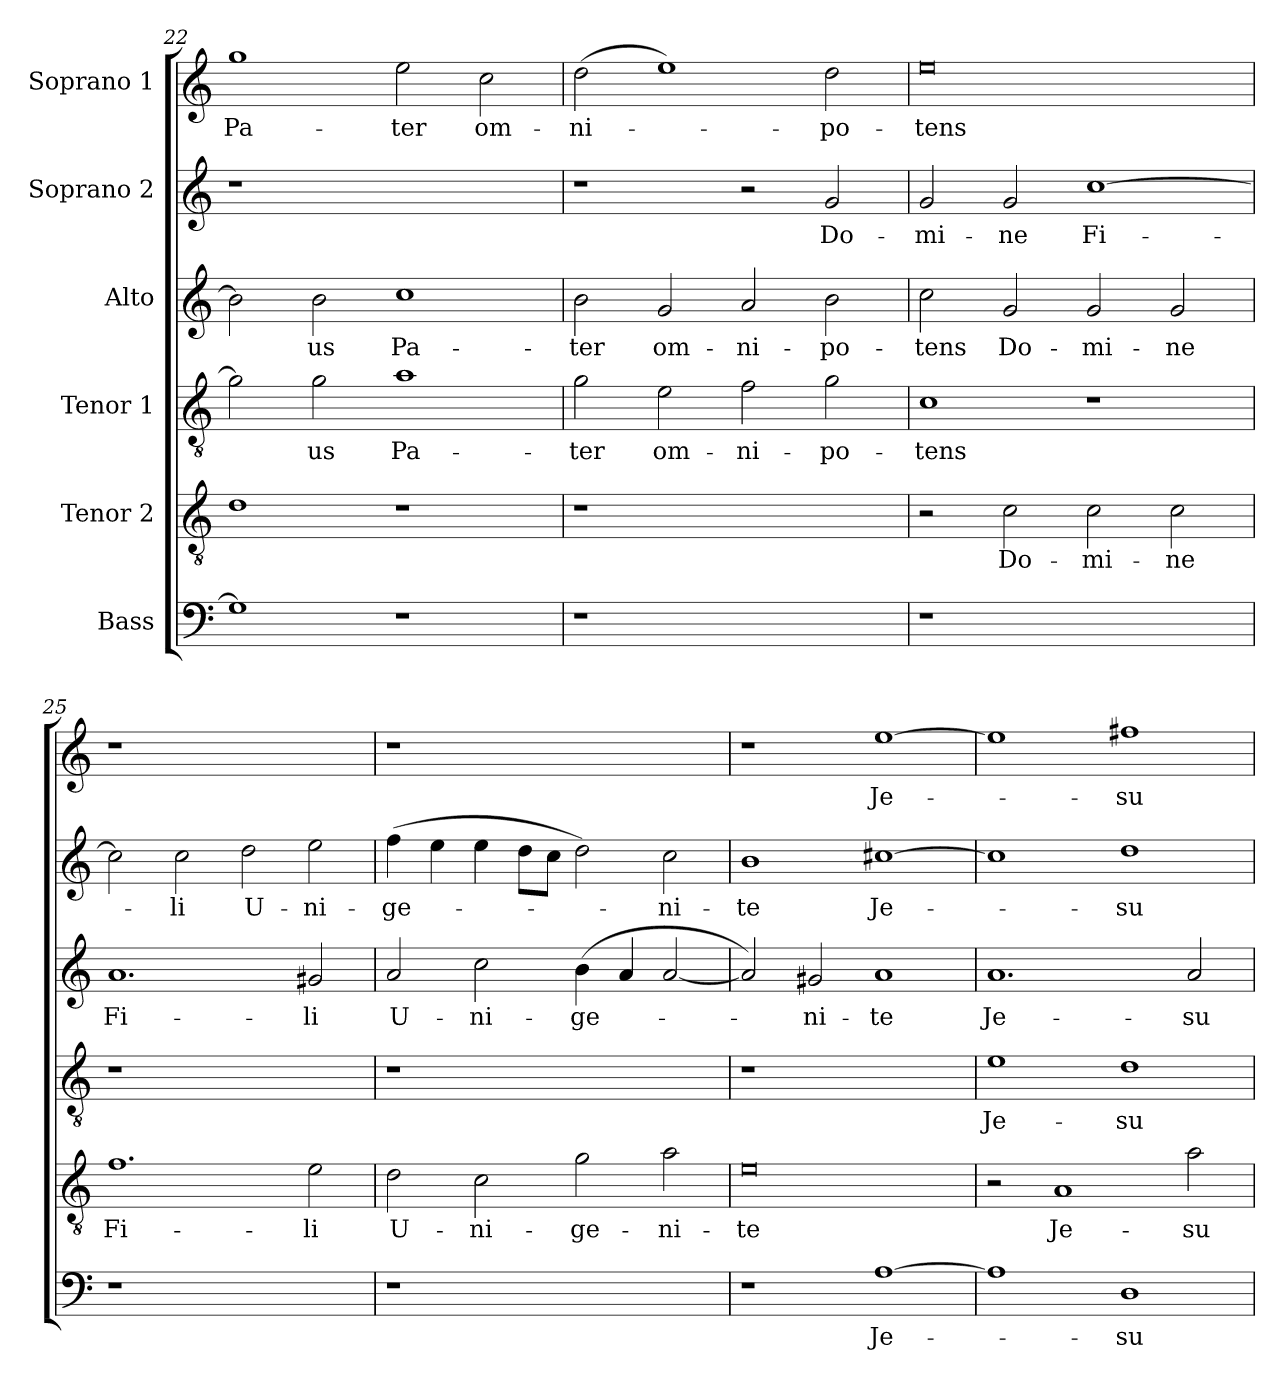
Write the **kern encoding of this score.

**kern	**text	**kern	**text	**kern	**text	**kern	**text	**kern	**text	**kern	**text
*part6	*part6	*part5	*part5	*part4	*part4	*part3	*part3	*part2	*part2	*part1	*part1
*staff6	*staff6	*staff5	*staff5	*staff4	*staff4	*staff3	*staff3	*staff2	*staff2	*staff1	*staff1
*I"Bass	*	*I"Tenor 2	*	*I"Tenor 1	*	*I"Alto	*	*I"Soprano 2	*	*I"Soprano 1	*
*clefF4	*	*clefGv2	*	*clefGv2	*	*clefG2	*	*clefG2	*	*clefG2	*
*k[]	*	*k[]	*	*k[]	*	*k[]	*	*k[]	*	*k[]	*
*C:	*	*C:	*	*C:	*	*C:	*	*C:	*	*C:	*
=22	=22	=22	=22	=22	=22	=22	=22	=22	=22	=22	=22
1G]	.	1d	.	2g\]	.	2b\]	.	1r	.	1gg	Pa-
.	.	.	.	2g\	-us	2b\	-us	.	.	.	.
1r	.	1r	.	1a	Pa-	1cc	Pa-	1ryy	.	2ee\	-ter
.	.	.	.	.	.	.	.	.	.	2cc\	om-
=23	=23	=23	=23	=23	=23	=23	=23	=23	=23	=23	=23
1r	.	1r	.	2g\	-ter	2b\	-ter	1r	.	(2dd\	-ni-
.	.	.	.	2e\	om-	2g/	om-	.	.	1ee)	.
1ryy	.	1ryy	.	2f\	-ni-	2a/	-ni-	2r	.	.	.
.	.	.	.	2g\	-po-	2b\	-po-	2g/	Do-	2dd\	-po-
=24	=24	=24	=24	=24	=24	=24	=24	=24	=24	=24	=24
1r	.	2r	.	1c	-tens	2cc\	-tens	2g/	-mi-	0ee	-tens
.	.	2c\	Do-	.	.	2g/	Do-	2g/	-ne	.	.
1ryy	.	2c\	-mi-	1r	.	2g/	-mi-	[1cc	Fi-	.	.
.	.	2c\	-ne	.	.	2g/	-ne	.	.	.	.
=25	=25	=25	=25	=25	=25	=25	=25	=25	=25	=25	=25
1r	.	1.f	Fi-	1r	.	1.a	Fi-	2cc\]	.	1r	.
.	.	.	.	.	.	.	.	2cc\	-li	.	.
1ryy	.	.	.	1ryy	.	.	.	2dd\	U-	1ryy	.
.	.	2e\	-li	.	.	2g#X/	-li	2ee\	-ni-	.	.
!!LO:LB:g=z
=26	=26	=26	=26	=26	=26	=26	=26	=26	=26	=26	=26
1r	.	2d\	U-	1r	.	2a/	U-	(4ff\	-ge-	1r	.
.	.	.	.	.	.	.	.	4ee\	.	.	.
.	.	2c\	-ni-	.	.	2cc\	-ni-	4ee\	.	.	.
.	.	.	.	.	.	.	.	8dd\L	.	.	.
.	.	.	.	.	.	.	.	8cc\J	.	.	.
1ryy	.	2g\	-ge-	1ryy	.	(4b\	-ge-	2dd\)	.	1ryy	.
.	.	.	.	.	.	4a/	.	.	.	.	.
.	.	2a\	-ni-	.	.	[2a/	.	2cc\	-ni-	.	.
=27	=27	=27	=27	=27	=27	=27	=27	=27	=27	=27	=27
1r	.	0e	-te	1r	.	2a/])	.	1b	-te	1r	.
.	.	.	.	.	.	2g#X/	-ni-	.	.	.	.
[1A	Je-	.	.	1ryy	.	1a	-te	[1cc#X	Je-	[1ee	Je-
=28	=28	=28	=28	=28	=28	=28	=28	=28	=28	=28	=28
1A]	.	2r	.	1e	Je-	1.a	Je-	1cc#]	.	1ee]	.
.	.	1A	Je-	.	.	.	.	.	.	.	.
1D	-su	.	.	1d	-su	.	.	1dd	-su	1ff#X	-su
.	.	2a\	-su	.	.	2a/	-su	.	.	.	.
=	=	=	=	=	=	=	=	=	=	=	=
*-	*-	*-	*-	*-	*-	*-	*-	*-	*-	*-	*-
